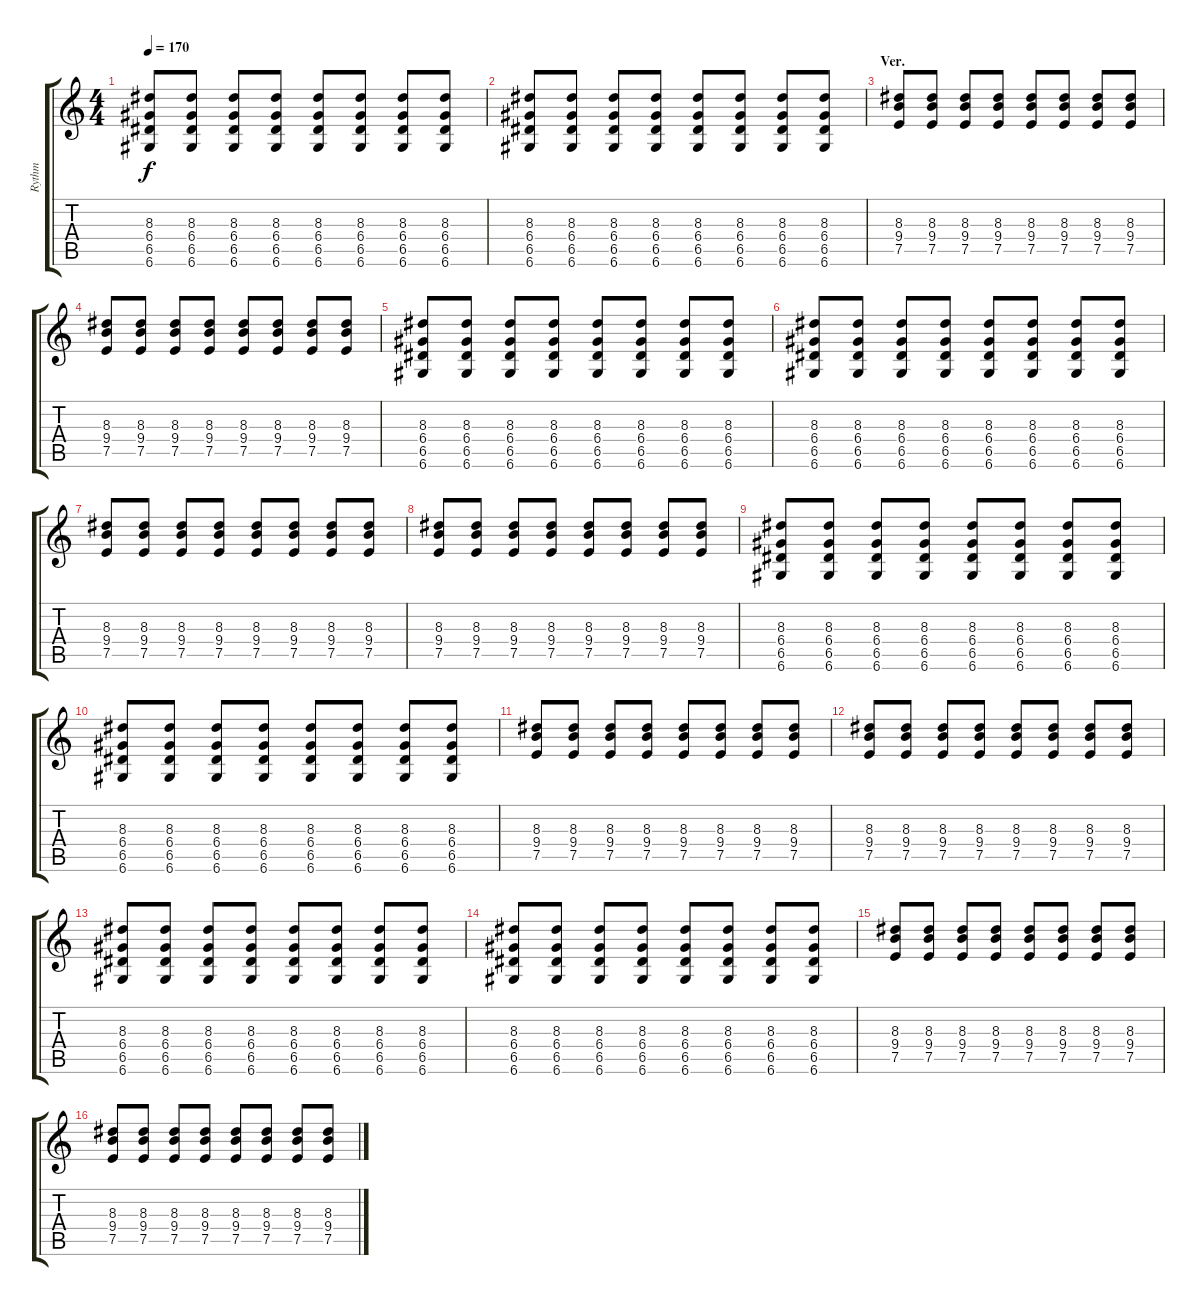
\track ("Rythm" "Rythm") {instrument distortionguitar}
\staff {score tabs}
\tuning (E4 B3 G3 D3 A2 D2) {hide}
\ts (4 4)
\tempo 170
\clef g2
\ks c
(8.3 6.4 6.5 6.6).8{dy f} (8.3 6.4 6.5 6.6).8 (8.3 6.4 6.5 6.6).8 (8.3 6.4 6.5 6.6).8 (8.3 6.4 6.5 6.6).8 (8.3 6.4 6.5 6.6).8 (8.3 6.4 6.5 6.6).8 (8.3 6.4 6.5 6.6).8 |
(8.3 6.4 6.5 6.6).8 (8.3 6.4 6.5 6.6).8 (8.3 6.4 6.5 6.6).8 (8.3 6.4 6.5 6.6).8 (8.3 6.4 6.5 6.6).8 (8.3 6.4 6.5 6.6).8 (8.3 6.4 6.5 6.6).8 (8.3 6.4 6.5 6.6).8 |
\section ("" "Ver.")
(8.3 9.4 7.5).8 (8.3 9.4 7.5).8 (8.3 9.4 7.5).8 (8.3 9.4 7.5).8 (8.3 9.4 7.5).8 (8.3 9.4 7.5).8 (8.3 9.4 7.5).8 (8.3 9.4 7.5).8 |
(8.3 9.4 7.5).8 (8.3 9.4 7.5).8 (8.3 9.4 7.5).8 (8.3 9.4 7.5).8 (8.3 9.4 7.5).8 (8.3 9.4 7.5).8 (8.3 9.4 7.5).8 (8.3 9.4 7.5).8 |
(8.3 6.4 6.5 6.6).8 (8.3 6.4 6.5 6.6).8 (8.3 6.4 6.5 6.6).8 (8.3 6.4 6.5 6.6).8 (8.3 6.4 6.5 6.6).8 (8.3 6.4 6.5 6.6).8 (8.3 6.4 6.5 6.6).8 (8.3 6.4 6.5 6.6).8 |
(8.3 6.4 6.5 6.6).8 (8.3 6.4 6.5 6.6).8 (8.3 6.4 6.5 6.6).8 (8.3 6.4 6.5 6.6).8 (8.3 6.4 6.5 6.6).8 (8.3 6.4 6.5 6.6).8 (8.3 6.4 6.5 6.6).8 (8.3 6.4 6.5 6.6).8 |
(8.3 9.4 7.5).8 (8.3 9.4 7.5).8 (8.3 9.4 7.5).8 (8.3 9.4 7.5).8 (8.3 9.4 7.5).8 (8.3 9.4 7.5).8 (8.3 9.4 7.5).8 (8.3 9.4 7.5).8 |
(8.3 9.4 7.5).8 (8.3 9.4 7.5).8 (8.3 9.4 7.5).8 (8.3 9.4 7.5).8 (8.3 9.4 7.5).8 (8.3 9.4 7.5).8 (8.3 9.4 7.5).8 (8.3 9.4 7.5).8 |
(8.3 6.4 6.5 6.6).8 (8.3 6.4 6.5 6.6).8 (8.3 6.4 6.5 6.6).8 (8.3 6.4 6.5 6.6).8 (8.3 6.4 6.5 6.6).8 (8.3 6.4 6.5 6.6).8 (8.3 6.4 6.5 6.6).8 (8.3 6.4 6.5 6.6).8 |
(8.3 6.4 6.5 6.6).8 (8.3 6.4 6.5 6.6).8 (8.3 6.4 6.5 6.6).8 (8.3 6.4 6.5 6.6).8 (8.3 6.4 6.5 6.6).8 (8.3 6.4 6.5 6.6).8 (8.3 6.4 6.5 6.6).8 (8.3 6.4 6.5 6.6).8 |
(8.3 9.4 7.5).8 (8.3 9.4 7.5).8 (8.3 9.4 7.5).8 (8.3 9.4 7.5).8 (8.3 9.4 7.5).8 (8.3 9.4 7.5).8 (8.3 9.4 7.5).8 (8.3 9.4 7.5).8 |
(8.3 9.4 7.5).8 (8.3 9.4 7.5).8 (8.3 9.4 7.5).8 (8.3 9.4 7.5).8 (8.3 9.4 7.5).8 (8.3 9.4 7.5).8 (8.3 9.4 7.5).8 (8.3 9.4 7.5).8 |
(8.3 6.4 6.5 6.6).8 (8.3 6.4 6.5 6.6).8 (8.3 6.4 6.5 6.6).8 (8.3 6.4 6.5 6.6).8 (8.3 6.4 6.5 6.6).8 (8.3 6.4 6.5 6.6).8 (8.3 6.4 6.5 6.6).8 (8.3 6.4 6.5 6.6).8 |
(8.3 6.4 6.5 6.6).8 (8.3 6.4 6.5 6.6).8 (8.3 6.4 6.5 6.6).8 (8.3 6.4 6.5 6.6).8 (8.3 6.4 6.5 6.6).8 (8.3 6.4 6.5 6.6).8 (8.3 6.4 6.5 6.6).8 (8.3 6.4 6.5 6.6).8 |
(8.3 9.4 7.5).8 (8.3 9.4 7.5).8 (8.3 9.4 7.5).8 (8.3 9.4 7.5).8 (8.3 9.4 7.5).8 (8.3 9.4 7.5).8 (8.3 9.4 7.5).8 (8.3 9.4 7.5).8 |
(8.3 9.4 7.5).8 (8.3 9.4 7.5).8 (8.3 9.4 7.5).8 (8.3 9.4 7.5).8 (8.3 9.4 7.5).8 (8.3 9.4 7.5).8 (8.3 9.4 7.5).8 (8.3 9.4 7.5).8
